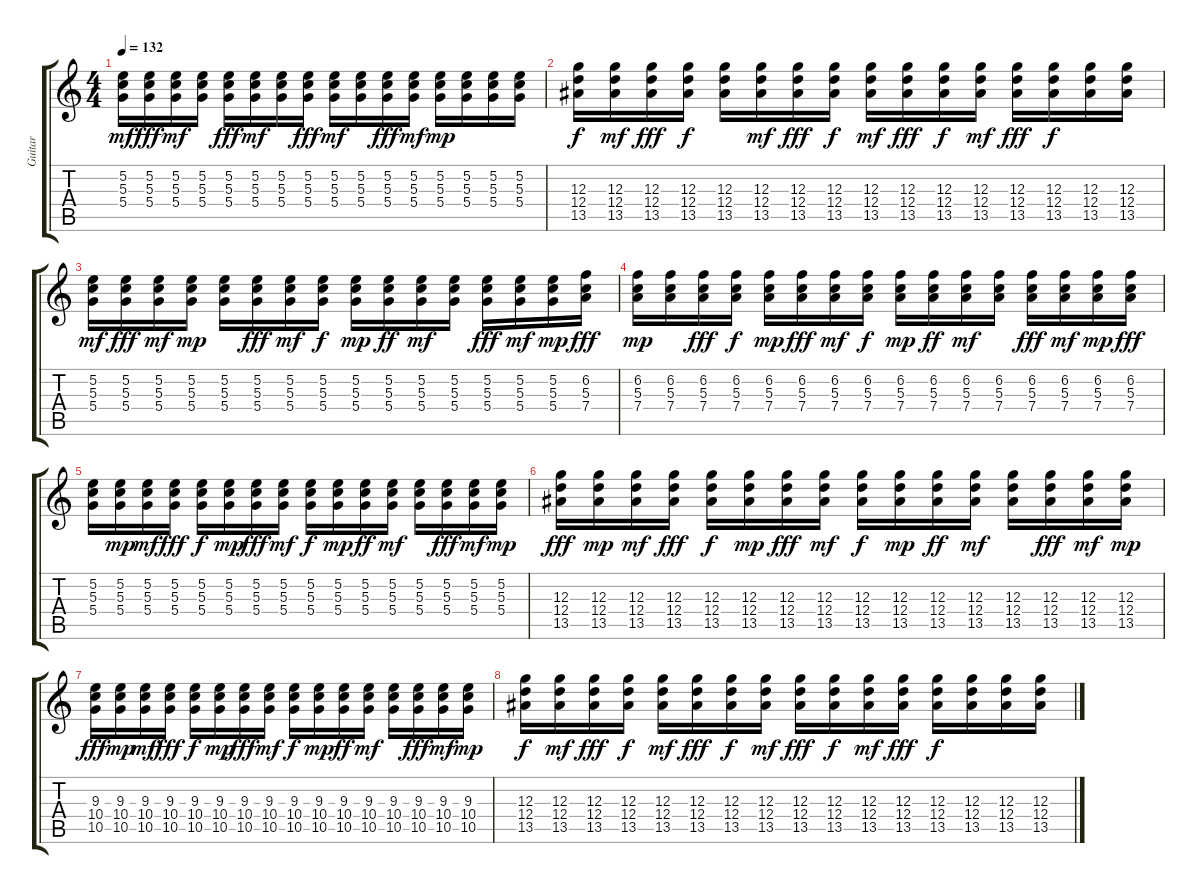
\track ("Guitar" "Guitar") {instrument electricguitarclean}
\staff {score tabs}
\tuning (E4 B3 G3 D3 A2 E2) {hide}
\ts (4 4)
\tempo 132
\clef g2
\ks c
(5.2 5.3 5.4).16{dy mf} (5.2 5.3 5.4).16{dy fff} (5.2 5.3 5.4).16{dy mf} (5.2 5.3 5.4).16 (5.2 5.3 5.4).16{dy fff} (5.2 5.3 5.4).16{dy mf} (5.2 5.3 5.4).16 (5.2 5.3 5.4).16{dy fff} (5.2 5.3 5.4).16{dy mf} (5.2 5.3 5.4).16 (5.2 5.3 5.4).16{dy fff} (5.2 5.3 5.4).16{dy mf} (5.2 5.3 5.4).16{dy mp} (5.2 5.3 5.4).16 (5.2 5.3 5.4).16 (5.2 5.3 5.4).16 |
(12.3 12.4 13.5).16{dy f} (12.3 12.4 13.5).16{dy mf} (12.3 12.4 13.5).16{dy fff} (12.3 12.4 13.5).16{dy f} (12.3 12.4 13.5).16 (12.3 12.4 13.5).16{dy mf} (12.3 12.4 13.5).16{dy fff} (12.3 12.4 13.5).16{dy f} (12.3 12.4 13.5).16{dy mf} (12.3 12.4 13.5).16{dy fff} (12.3 12.4 13.5).16{dy f} (12.3 12.4 13.5).16{dy mf} (12.3 12.4 13.5).16{dy fff} (12.3 12.4 13.5).16{dy f} (12.3 12.4 13.5).16 (12.3 12.4 13.5).16 |
(5.2 5.3 5.4).16{dy mf} (5.2 5.3 5.4).16{dy fff} (5.2 5.3 5.4).16{dy mf} (5.2 5.3 5.4).16{dy mp} (5.2 5.3 5.4).16 (5.2 5.3 5.4).16{dy fff} (5.2 5.3 5.4).16{dy mf} (5.2 5.3 5.4).16{dy f} (5.2 5.3 5.4).16{dy mp} (5.2 5.3 5.4).16{dy ff} (5.2 5.3 5.4).16{dy mf} (5.2 5.3 5.4).16 (5.2 5.3 5.4).16{dy fff} (5.2 5.3 5.4).16{dy mf} (5.2 5.3 5.4).16{dy mp} (6.2 5.3 7.4).16{dy fff} |
(6.2 5.3 7.4).16{dy mp} (6.2 5.3 7.4).16 (6.2 5.3 7.4).16{dy fff} (6.2 5.3 7.4).16{dy f} (6.2 5.3 7.4).16{dy mp} (6.2 5.3 7.4).16{dy fff} (6.2 5.3 7.4).16{dy mf} (6.2 5.3 7.4).16{dy f} (6.2 5.3 7.4).16{dy mp} (6.2 5.3 7.4).16{dy ff} (6.2 5.3 7.4).16{dy mf} (6.2 5.3 7.4).16 (6.2 5.3 7.4).16{dy fff} (6.2 5.3 7.4).16{dy mf} (6.2 5.3 7.4).16{dy mp} (6.2 5.3 7.4).16{dy fff} |
(5.2 5.3 5.4).16 (5.2 5.3 5.4).16{dy mp} (5.2 5.3 5.4).16{dy mf} (5.2 5.3 5.4).16{dy fff} (5.2 5.3 5.4).16{dy f} (5.2 5.3 5.4).16{dy mp} (5.2 5.3 5.4).16{dy fff} (5.2 5.3 5.4).16{dy mf} (5.2 5.3 5.4).16{dy f} (5.2 5.3 5.4).16{dy mp} (5.2 5.3 5.4).16{dy ff} (5.2 5.3 5.4).16{dy mf} (5.2 5.3 5.4).16 (5.2 5.3 5.4).16{dy fff} (5.2 5.3 5.4).16{dy mf} (5.2 5.3 5.4).16{dy mp} |
(12.3 12.4 13.5).16{dy fff} (12.3 12.4 13.5).16{dy mp} (12.3 12.4 13.5).16{dy mf} (12.3 12.4 13.5).16{dy fff} (12.3 12.4 13.5).16{dy f} (12.3 12.4 13.5).16{dy mp} (12.3 12.4 13.5).16{dy fff} (12.3 12.4 13.5).16{dy mf} (12.3 12.4 13.5).16{dy f} (12.3 12.4 13.5).16{dy mp} (12.3 12.4 13.5).16{dy ff} (12.3 12.4 13.5).16{dy mf} (12.3 12.4 13.5).16 (12.3 12.4 13.5).16{dy fff} (12.3 12.4 13.5).16{dy mf} (12.3 12.4 13.5).16{dy mp} |
(9.3 10.4 10.5).16{dy fff} (9.3 10.4 10.5).16{dy mp} (9.3 10.4 10.5).16{dy mf} (9.3 10.4 10.5).16{dy fff} (9.3 10.4 10.5).16{dy f} (9.3 10.4 10.5).16{dy mp} (9.3 10.4 10.5).16{dy fff} (9.3 10.4 10.5).16{dy mf} (9.3 10.4 10.5).16{dy f} (9.3 10.4 10.5).16{dy mp} (9.3 10.4 10.5).16{dy ff} (9.3 10.4 10.5).16{dy mf} (9.3 10.4 10.5).16 (9.3 10.4 10.5).16{dy fff} (9.3 10.4 10.5).16{dy mf} (9.3 10.4 10.5).16{dy mp} |
(12.3 12.4 13.5).16{dy f} (12.3 12.4 13.5).16{dy mf} (12.3 12.4 13.5).16{dy fff} (12.3 12.4 13.5).16{dy f} (12.3 12.4 13.5).16{dy mf} (12.3 12.4 13.5).16{dy fff} (12.3 12.4 13.5).16{dy f} (12.3 12.4 13.5).16{dy mf} (12.3 12.4 13.5).16{dy fff} (12.3 12.4 13.5).16{dy f} (12.3 12.4 13.5).16{dy mf} (12.3 12.4 13.5).16{dy fff} (12.3 12.4 13.5).16{dy f} (12.3 12.4 13.5).16 (12.3 12.4 13.5).16 (12.3 12.4 13.5).16
